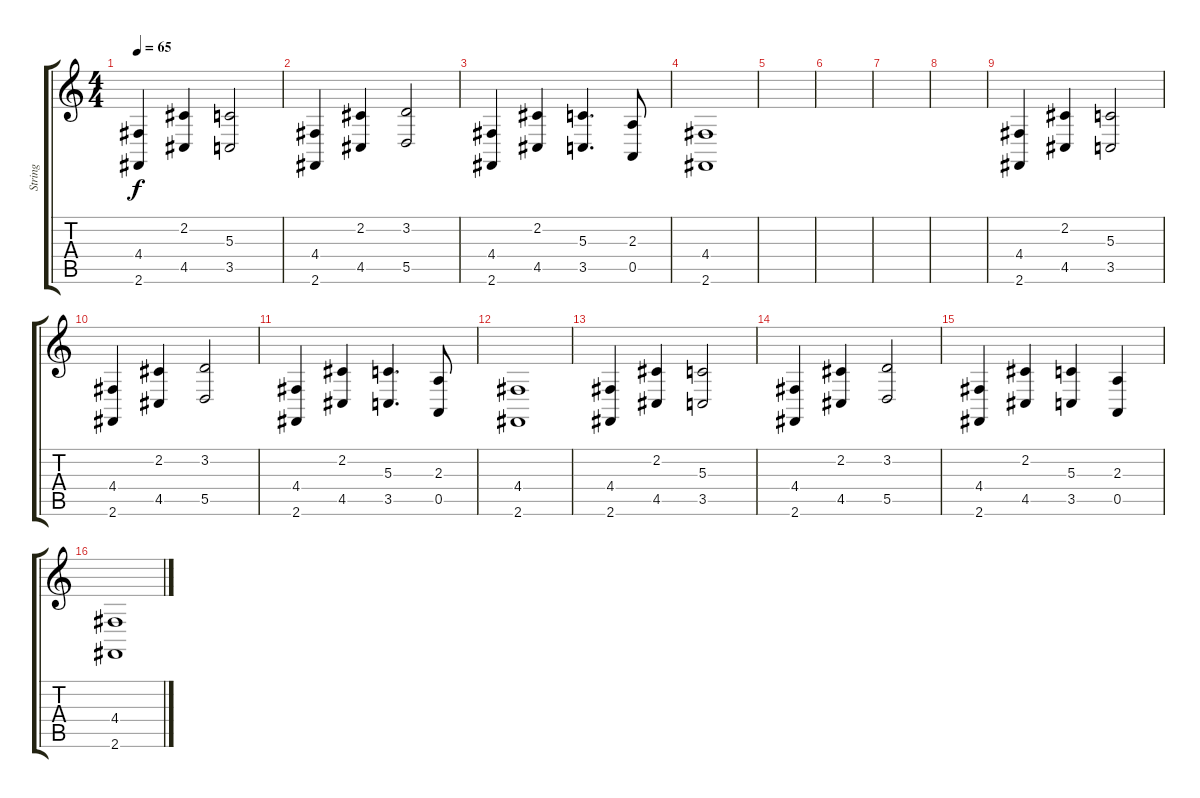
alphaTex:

\track ("String" "String") {instrument stringensemble1}
\staff {score tabs}
\tuning (E4 B3 G3 D3 A2 E2) {hide}
\ts (4 4)
\tempo 65
\clef g2
\ks c
(4.4 2.6).4{dy f} (2.2 4.5).4 (5.3 3.5).2 |
(4.4 2.6).4 (2.2 4.5).4 (3.2 5.5).2 |
(4.4 2.6).4 (2.2 4.5).4 (5.3 3.5).4{d} (2.3 0.5).8 |
(4.4 2.6).1 |
|
|
|
|
(4.4 2.6).4 (2.2 4.5).4 (5.3 3.5).2 |
(4.4 2.6).4 (2.2 4.5).4 (3.2 5.5).2 |
(4.4 2.6).4 (2.2 4.5).4 (5.3 3.5).4{d} (2.3 0.5).8 |
(4.4 2.6).1 |
(4.4 2.6).4 (2.2 4.5).4 (5.3 3.5).2 |
(4.4 2.6).4 (2.2 4.5).4 (3.2 5.5).2 |
(4.4 2.6).4 (2.2 4.5).4 (5.3 3.5).4 (2.3 0.5).4 |
(4.4 2.6).1
